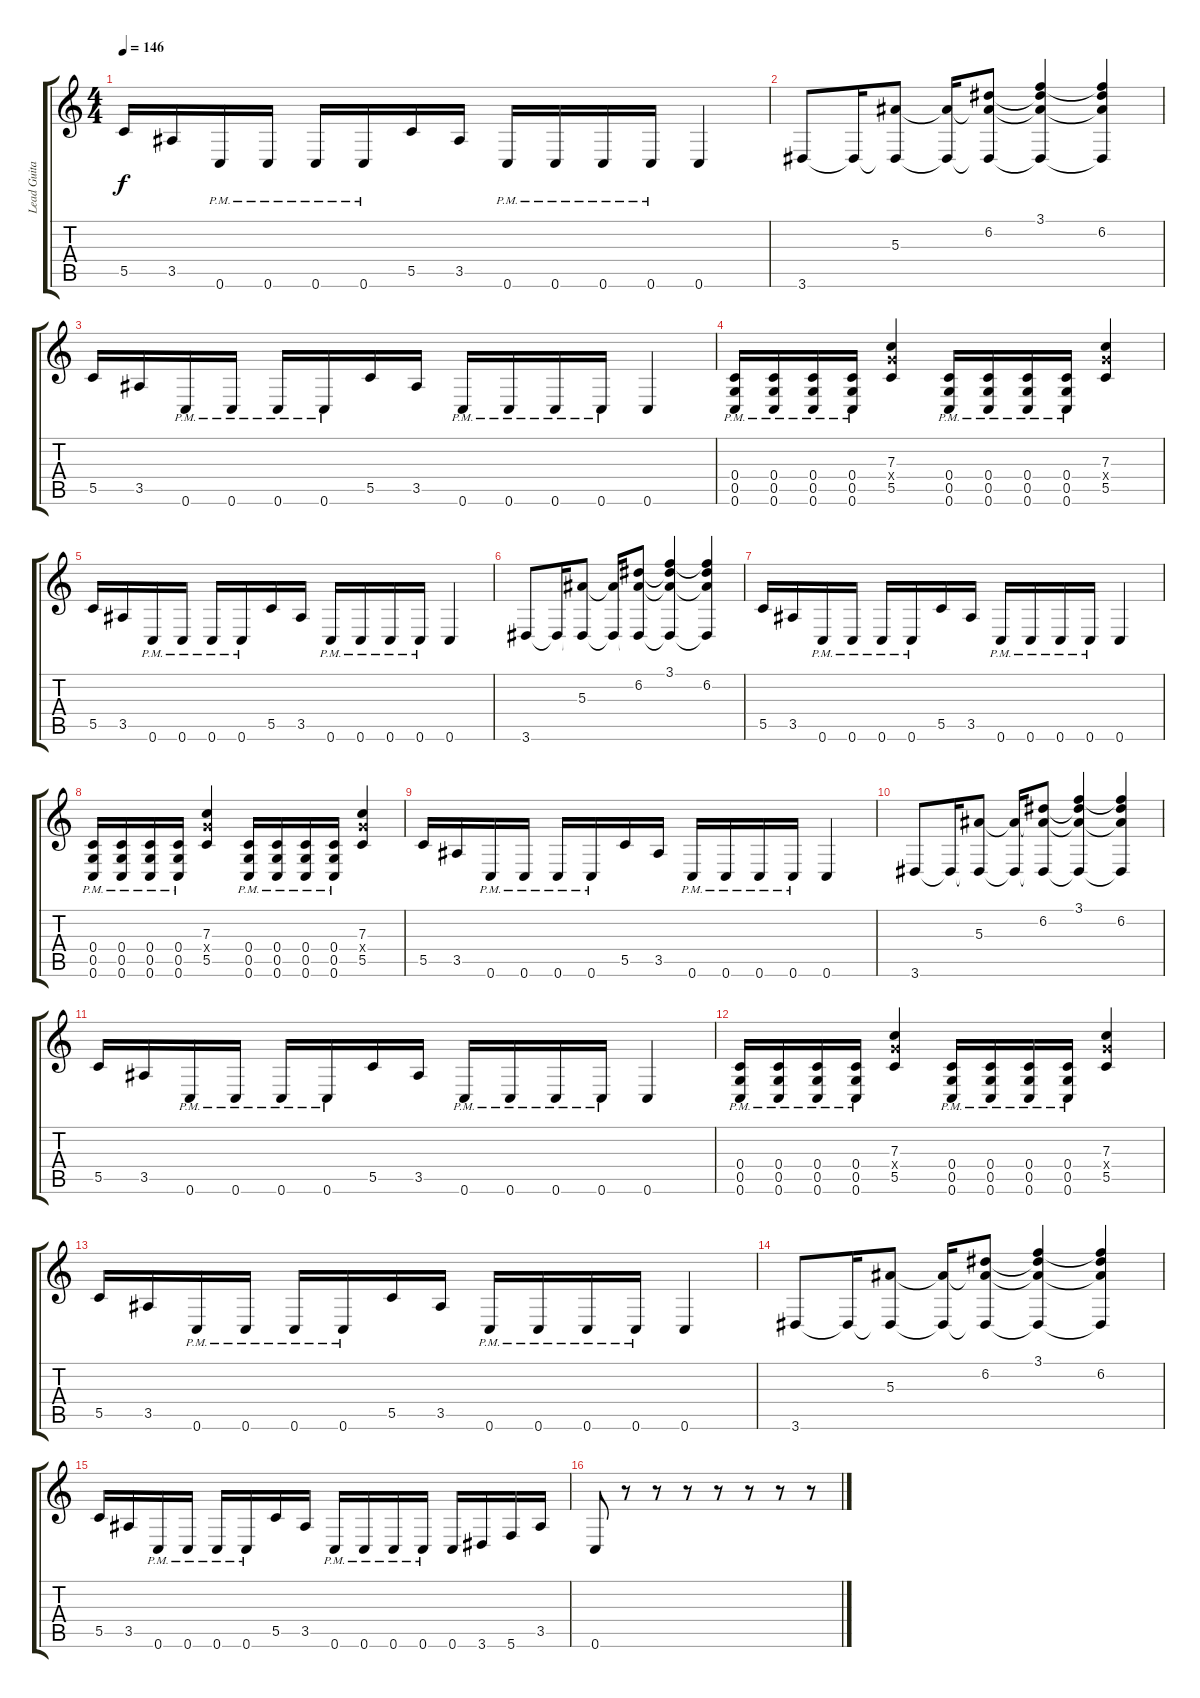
\track ("Lead Guitar" "Lead Guita") {instrument distortionguitar}
\staff {score tabs}
\tuning (D4 A3 F3 C3 G2 C2) {hide}
\ts (4 4)
\tempo 146
\clef g2
\ks c
5.5.16{dy f} 3.5.16 0.6{pm}.16 0.6{pm}.16 0.6{pm}.16 0.6{pm}.16 5.5.16 3.5.16 0.6{pm}.16 0.6{pm}.16 0.6{pm}.16 0.6{pm}.16 0.6.4 |
3.6.8 3.6{t}.16 (5.3 3.6{t}).8 (5.3{t} 3.6{t}).16 (6.2 5.3{t} 3.6{t}).8 (3.1 6.2{t} 5.3{t} 3.6{t}).4 (3.1{t} 6.2 5.3{t} 3.6{t}).4 |
5.5.16 3.5.16 0.6{pm}.16 0.6{pm}.16 0.6{pm}.16 0.6{pm}.16 5.5.16 3.5.16 0.6{pm}.16 0.6{pm}.16 0.6{pm}.16 0.6{pm}.16 0.6.4 |
(0.4{pm} 0.5{pm} 0.6{pm}).16 (0.4{pm} 0.5{pm} 0.6{pm}).16 (0.4{pm} 0.5{pm} 0.6{pm}).16 (0.4{pm} 0.5{pm} 0.6{pm}).16 (7.3 7.4{x} 5.5).4 (0.4{pm} 0.5{pm} 0.6{pm}).16 (0.4{pm} 0.5{pm} 0.6{pm}).16 (0.4{pm} 0.5{pm} 0.6{pm}).16 (0.4{pm} 0.5{pm} 0.6{pm}).16 (7.3 7.4{x} 5.5).4 |
5.5.16 3.5.16 0.6{pm}.16 0.6{pm}.16 0.6{pm}.16 0.6{pm}.16 5.5.16 3.5.16 0.6{pm}.16 0.6{pm}.16 0.6{pm}.16 0.6{pm}.16 0.6.4 |
3.6.8 3.6{t}.16 (5.3 3.6{t}).8 (5.3{t} 3.6{t}).16 (6.2 5.3{t} 3.6{t}).8 (3.1 6.2{t} 5.3{t} 3.6{t}).4 (3.1{t} 6.2 5.3{t} 3.6{t}).4 |
5.5.16 3.5.16 0.6{pm}.16 0.6{pm}.16 0.6{pm}.16 0.6{pm}.16 5.5.16 3.5.16 0.6{pm}.16 0.6{pm}.16 0.6{pm}.16 0.6{pm}.16 0.6.4 |
(0.4{pm} 0.5{pm} 0.6{pm}).16 (0.4{pm} 0.5{pm} 0.6{pm}).16 (0.4{pm} 0.5{pm} 0.6{pm}).16 (0.4{pm} 0.5{pm} 0.6{pm}).16 (7.3 7.4{x} 5.5).4 (0.4{pm} 0.5{pm} 0.6{pm}).16 (0.4{pm} 0.5{pm} 0.6{pm}).16 (0.4{pm} 0.5{pm} 0.6{pm}).16 (0.4{pm} 0.5{pm} 0.6{pm}).16 (7.3 7.4{x} 5.5).4 |
5.5.16 3.5.16 0.6{pm}.16 0.6{pm}.16 0.6{pm}.16 0.6{pm}.16 5.5.16 3.5.16 0.6{pm}.16 0.6{pm}.16 0.6{pm}.16 0.6{pm}.16 0.6.4 |
3.6.8 3.6{t}.16 (5.3 3.6{t}).8 (5.3{t} 3.6{t}).16 (6.2 5.3{t} 3.6{t}).8 (3.1 6.2{t} 5.3{t} 3.6{t}).4 (3.1{t} 6.2 5.3{t} 3.6{t}).4 |
5.5.16 3.5.16 0.6{pm}.16 0.6{pm}.16 0.6{pm}.16 0.6{pm}.16 5.5.16 3.5.16 0.6{pm}.16 0.6{pm}.16 0.6{pm}.16 0.6{pm}.16 0.6.4 |
(0.4{pm} 0.5{pm} 0.6{pm}).16 (0.4{pm} 0.5{pm} 0.6{pm}).16 (0.4{pm} 0.5{pm} 0.6{pm}).16 (0.4{pm} 0.5{pm} 0.6{pm}).16 (7.3 7.4{x} 5.5).4 (0.4{pm} 0.5{pm} 0.6{pm}).16 (0.4{pm} 0.5{pm} 0.6{pm}).16 (0.4{pm} 0.5{pm} 0.6{pm}).16 (0.4{pm} 0.5{pm} 0.6{pm}).16 (7.3 7.4{x} 5.5).4 |
5.5.16 3.5.16 0.6{pm}.16 0.6{pm}.16 0.6{pm}.16 0.6{pm}.16 5.5.16 3.5.16 0.6{pm}.16 0.6{pm}.16 0.6{pm}.16 0.6{pm}.16 0.6.4 |
3.6.8 3.6{t}.16 (5.3 3.6{t}).8 (5.3{t} 3.6{t}).16 (6.2 5.3{t} 3.6{t}).8 (3.1 6.2{t} 5.3{t} 3.6{t}).4 (3.1{t} 6.2 5.3{t} 3.6{t}).4 |
5.5.16 3.5.16 0.6{pm}.16 0.6{pm}.16 0.6{pm}.16 0.6{pm}.16 5.5.16 3.5.16 0.6{pm}.16 0.6{pm}.16 0.6{pm}.16 0.6{pm}.16 0.6.16 3.6.16 5.6.16 3.5.16 |
0.6.8 r.8 r.8 r.8 r.8 r.8 r.8 r.8
